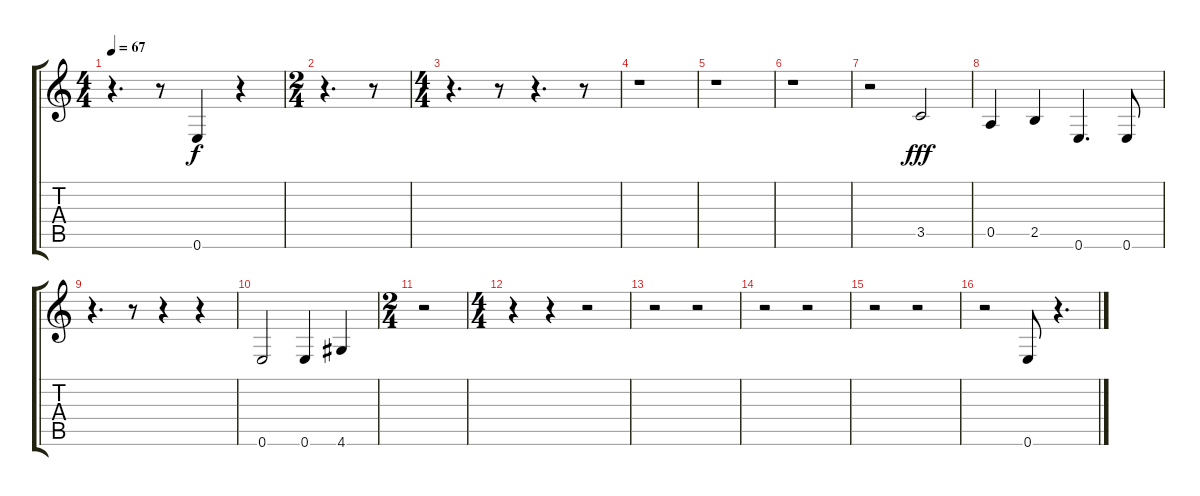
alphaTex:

\track "" {instrument electricbassfinger}
\staff {score tabs}
\tuning (E4 B3 G3 D3 A2 E2) {hide}
\ts (4 4)
\tempo 67
\clef g2
\ks c
r.4{d dy f} r.8 0.6.4 r.4 |
\ts (2 4)
r.4{d} r.8 |
\ts (4 4)
r.4{d} r.8 r.4{d} r.8 |
r.1 |
r.1 |
r.1 |
r.2 3.5.2{dy fff} |
0.5.4 2.5.4 0.6.4{d} 0.6.8 |
r.4{d} r.8 r.4 r.4 |
0.6.2 0.6.4 4.6.4 |
\ts (2 4)
r.2 |
\ts (4 4)
r.4 r.4 r.2 |
r.2 r.2 |
r.2 r.2 |
r.2 r.2 |
r.2 0.6.8 r.4{d}
